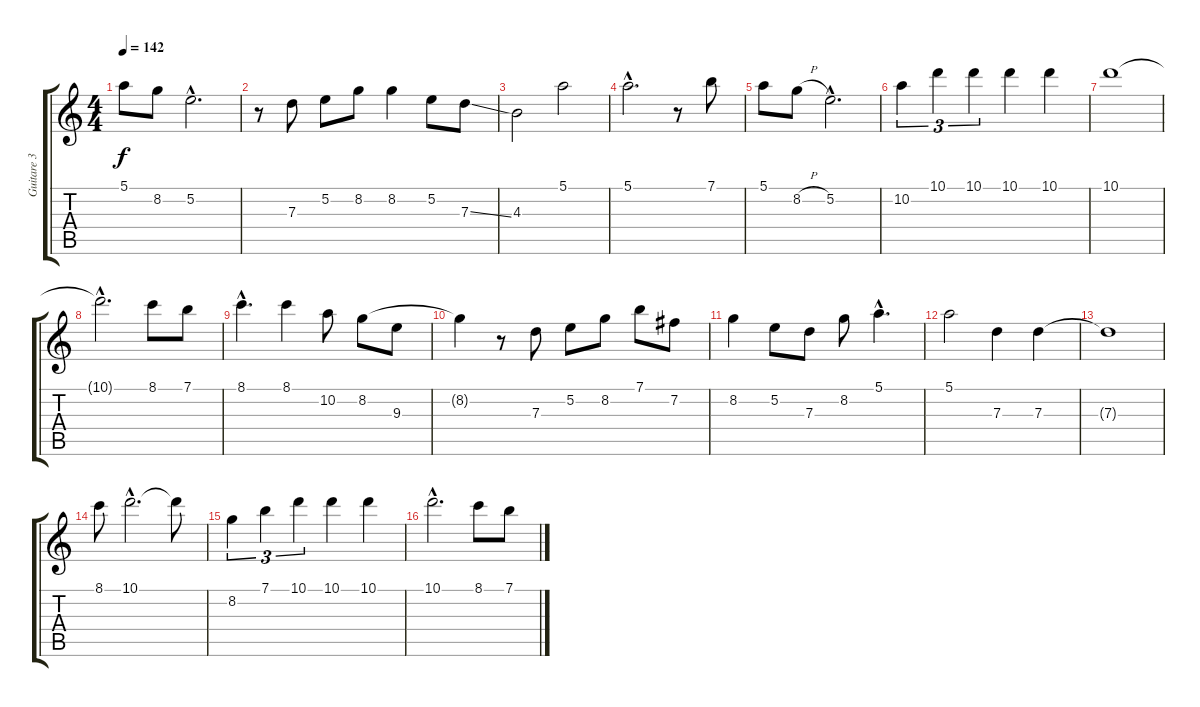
\track ("Guitare 3" "Guitare 3") {instrument overdrivenguitar}
\staff {score tabs}
\tuning (E4 B3 G3 D3 A2 E2) {hide}
\ts (4 4)
\tempo 142
\clef g2
\ks c
5.1.8{dy f} 8.2.8 5.2{hac}.2{d} |
r.8 7.3.8 5.2.8 8.2.8 8.2.4 5.2.8 7.3{ss}.8 |
4.3.2 5.1.2 |
5.1{hac}.2{d} r.8 7.1.8 |
5.1.8 8.2{h}.8 5.2{hac}.2{d} |
10.2.4{tu (3 2)} 10.1.4{tu (3 2)} 10.1.4{tu (3 2)} 10.1.4 10.1.4 |
10.1.1 |
10.1{hac t}.2{d} 8.1.8 7.1.8 |
8.1{hac}.4{d} 8.1.4 10.2.8 8.2.8 9.3.8 |
8.2{t}.4 r.8 7.3.8 5.2.8 8.2.8 7.1.8 7.2.8 |
8.2.4 5.2.8 7.3.8 8.2.8 5.1{hac}.4{d} |
5.1.2 7.3.4 7.3.4 |
7.3{t}.1 |
8.1.8 10.1{hac}.2{d} 10.1{t}.8 |
8.2.4{tu (3 2) volume 16} 7.1.4{tu (3 2)} 10.1.4{tu (3 2)} 10.1.4 10.1.4 |
10.1{hac}.2{d} 8.1.8 7.1.8
